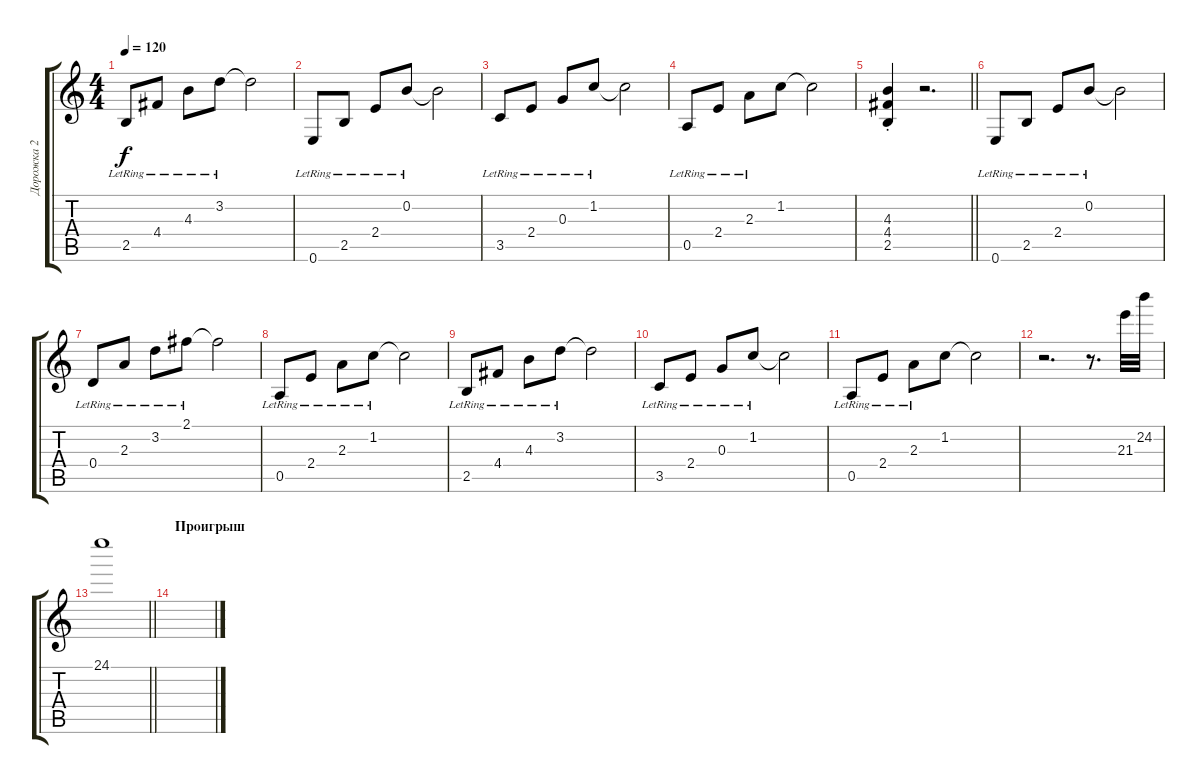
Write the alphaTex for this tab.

\track ("Дорожка 2" "Дорожка 2") {instrument acousticguitarsteel}
\staff {score tabs}
\tuning (E4 B3 G3 D3 A2 E2) {hide}
\ts (4 4)
\tempo 120
\clef g2
\ks c
2.5{lr}.8{dy f} 4.4{lr}.8 4.3{lr}.8 3.2{lr}.8 3.2{t}.2 |
0.6{lr}.8 2.5{lr}.8 2.4{lr}.8 0.2{lr}.8 0.2{t}.2 |
3.5{lr}.8 2.4{lr}.8 0.3{lr}.8 1.2{lr}.8 1.2{t}.2 |
0.5{lr}.8 2.4{lr}.8 2.3{lr}.8 1.2.8 1.2{t}.2 |
\barLineRight lightlight
(4.3{st} 4.4{st} 2.5{st}).4 r.2{d} |
0.6{lr}.8 2.5{lr}.8 2.4{lr}.8 0.2{lr}.8 0.2{t}.2 |
0.4{lr}.8 2.3{lr}.8 3.2{lr}.8 2.1{lr}.8 2.1{t}.2 |
0.5{lr}.8 2.4{lr}.8 2.3{lr}.8 1.2{lr}.8 1.2{t}.2 |
2.5{lr}.8 4.4{lr}.8 4.3{lr}.8 3.2{lr}.8 3.2{t}.2 |
3.5{lr}.8 2.4{lr}.8 0.3{lr}.8 1.2{lr}.8 1.2{t}.2 |
0.5{lr}.8 2.4{lr}.8 2.3{lr}.8 1.2.8 1.2{t}.2 |
r.2{d} r.8{d} 21.3.32 24.2.32 |
\barLineRight lightlight
24.1.1 |
\section ("" "Проигрыш")
